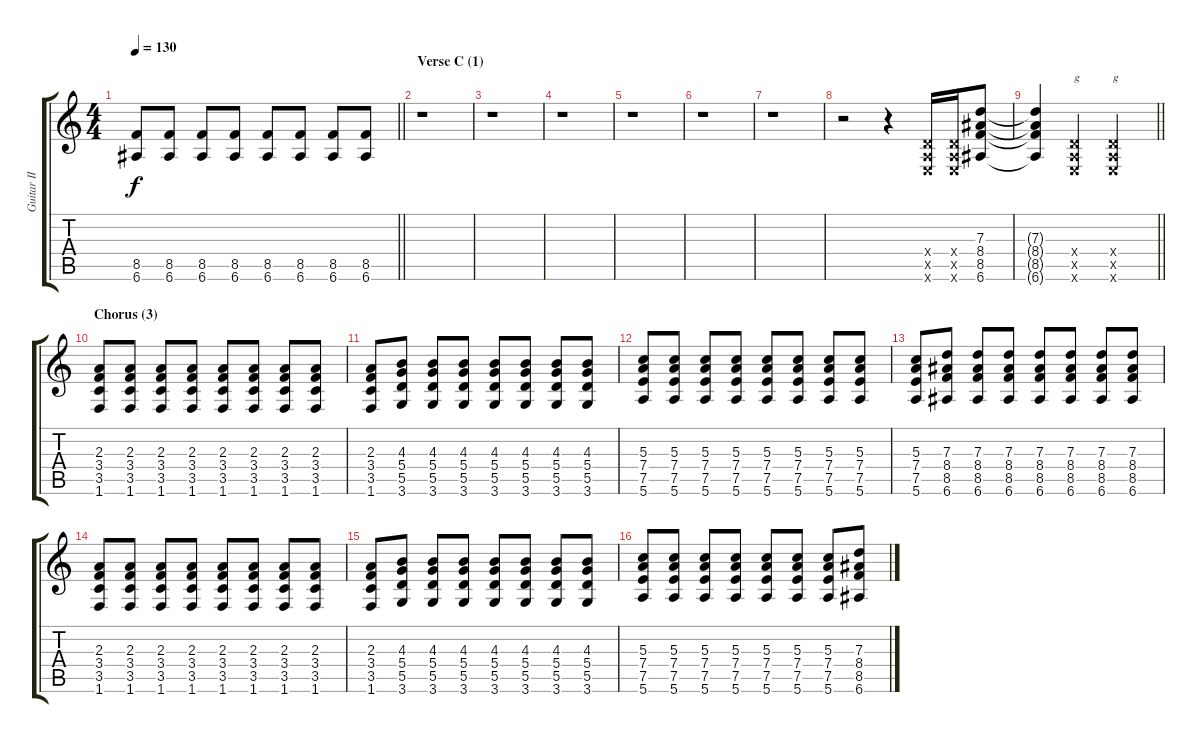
\track ("Guitar II" "Guitar II") {instrument distortionguitar}
\staff {score tabs}
\tuning (E4 B3 G3 D3 A2 E2) {hide}
\ts (4 4)
\tempo 130
\clef g2
\barLineRight lightlight
\ks c
(8.5{t} 6.6{t}).8{dy f} (8.5 6.6).8 (8.5 6.6).8 (8.5 6.6).8 (8.5 6.6).8 (8.5 6.6).8 (8.5 6.6).8 (8.5 6.6).8 |
\section ("" "Verse C (1)")
r.1 |
r.1 |
r.1 |
r.1 |
r.1 |
r.1 |
r.2 r.4 (0.4{x} 0.5{x} 0.6{x}).16 (0.4{x} 0.5{x} 0.6{x}).16 (7.3 8.4 8.5 6.6).8 |
\barLineRight lightlight
(7.3{t} 8.4{t} 8.5{t} 6.6{t}).4 (0.4{x} 0.5{x} 0.6{x}).4{txt "g"} (0.4{x} 0.5{x} 0.6{x}).2{txt "g"} |
\section ("" "Chorus (3)")
(2.3 3.4 3.5 1.6).8 (2.3 3.4 3.5 1.6).8 (2.3 3.4 3.5 1.6).8 (2.3 3.4 3.5 1.6).8 (2.3 3.4 3.5 1.6).8 (2.3 3.4 3.5 1.6).8 (2.3 3.4 3.5 1.6).8 (2.3 3.4 3.5 1.6).8 |
(2.3 3.4 3.5 1.6).8 (4.3 5.4 5.5 3.6).8 (4.3 5.4 5.5 3.6).8 (4.3 5.4 5.5 3.6).8 (4.3 5.4 5.5 3.6).8 (4.3 5.4 5.5 3.6).8 (4.3 5.4 5.5 3.6).8 (4.3 5.4 5.5 3.6).8 |
(5.3 7.4 7.5 5.6).8 (5.3 7.4 7.5 5.6).8 (5.3 7.4 7.5 5.6).8 (5.3 7.4 7.5 5.6).8 (5.3 7.4 7.5 5.6).8 (5.3 7.4 7.5 5.6).8 (5.3 7.4 7.5 5.6).8 (5.3 7.4 7.5 5.6).8 |
(5.3 7.4 7.5 5.6).8 (7.3 8.4 8.5 6.6).8 (7.3 8.4 8.5 6.6).8 (7.3 8.4 8.5 6.6).8 (7.3 8.4 8.5 6.6).8 (7.3 8.4 8.5 6.6).8 (7.3 8.4 8.5 6.6).8 (7.3 8.4 8.5 6.6).8 |
(2.3 3.4 3.5 1.6).8 (2.3 3.4 3.5 1.6).8 (2.3 3.4 3.5 1.6).8 (2.3 3.4 3.5 1.6).8 (2.3 3.4 3.5 1.6).8 (2.3 3.4 3.5 1.6).8 (2.3 3.4 3.5 1.6).8 (2.3 3.4 3.5 1.6).8 |
(2.3 3.4 3.5 1.6).8 (4.3 5.4 5.5 3.6).8 (4.3 5.4 5.5 3.6).8 (4.3 5.4 5.5 3.6).8 (4.3 5.4 5.5 3.6).8 (4.3 5.4 5.5 3.6).8 (4.3 5.4 5.5 3.6).8 (4.3 5.4 5.5 3.6).8 |
(5.3 7.4 7.5 5.6).8 (5.3 7.4 7.5 5.6).8 (5.3 7.4 7.5 5.6).8 (5.3 7.4 7.5 5.6).8 (5.3 7.4 7.5 5.6).8 (5.3 7.4 7.5 5.6).8 (5.3 7.4 7.5 5.6).8 (7.3 8.4 8.5 6.6).8
